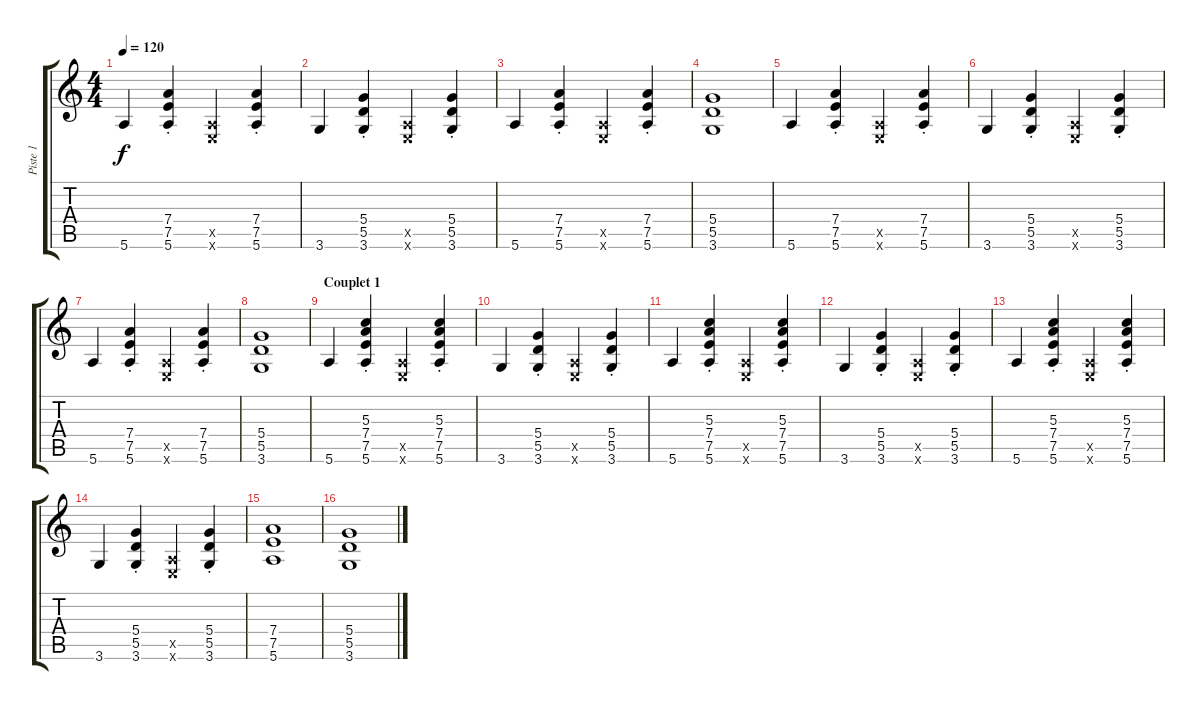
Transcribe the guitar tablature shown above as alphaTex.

\track ("Piste 1" "Piste 1") {instrument acousticguitarnylon}
\staff {score tabs}
\tuning (E4 B3 G3 D3 A2 E2) {hide}
\ts (4 4)
\tempo 120
\clef g2
\ks c
5.6.4{dy f} (7.4{st} 7.5{st} 5.6{st}).4 (0.5{x} 0.6{x}).4 (7.4{st} 7.5{st} 5.6{st}).4 |
3.6.4 (5.4{st} 5.5{st} 3.6{st}).4 (0.5{x} 0.6{x}).4 (5.4{st} 5.5{st} 3.6{st}).4 |
5.6.4 (7.4{st} 7.5{st} 5.6{st}).4 (0.5{x} 0.6{x}).4 (7.4{st} 7.5{st} 5.6{st}).4 |
(5.4 5.5 3.6).1 |
5.6.4 (7.4{st} 7.5{st} 5.6{st}).4 (0.5{x} 0.6{x}).4 (7.4{st} 7.5{st} 5.6{st}).4 |
3.6.4 (5.4{st} 5.5{st} 3.6{st}).4 (0.5{x} 0.6{x}).4 (5.4{st} 5.5{st} 3.6{st}).4 |
5.6.4 (7.4{st} 7.5{st} 5.6{st}).4 (0.5{x} 0.6{x}).4 (7.4{st} 7.5{st} 5.6{st}).4 |
(5.4 5.5 3.6).1 |
\section ("" "Couplet 1")
5.6.4 (5.3{st} 7.4{st} 7.5{st} 5.6{st}).4 (0.5{x} 0.6{x}).4 (5.3{st} 7.4{st} 7.5{st} 5.6{st}).4 |
3.6.4 (5.4{st} 5.5{st} 3.6{st}).4 (0.5{x} 0.6{x}).4 (5.4{st} 5.5{st} 3.6{st}).4 |
5.6.4 (5.3{st} 7.4{st} 7.5{st} 5.6{st}).4 (0.5{x} 0.6{x}).4 (5.3{st} 7.4{st} 7.5{st} 5.6{st}).4 |
3.6.4 (5.4{st} 5.5{st} 3.6{st}).4 (0.5{x} 0.6{x}).4 (5.4{st} 5.5{st} 3.6{st}).4 |
5.6.4 (5.3{st} 7.4{st} 7.5{st} 5.6{st}).4 (0.5{x} 0.6{x}).4 (5.3{st} 7.4{st} 7.5{st} 5.6{st}).4 |
3.6.4 (5.4{st} 5.5{st} 3.6{st}).4 (0.5{x} 0.6{x}).4 (5.4{st} 5.5{st} 3.6{st}).4 |
(7.4 7.5 5.6).1 |
(5.4 5.5 3.6).1
